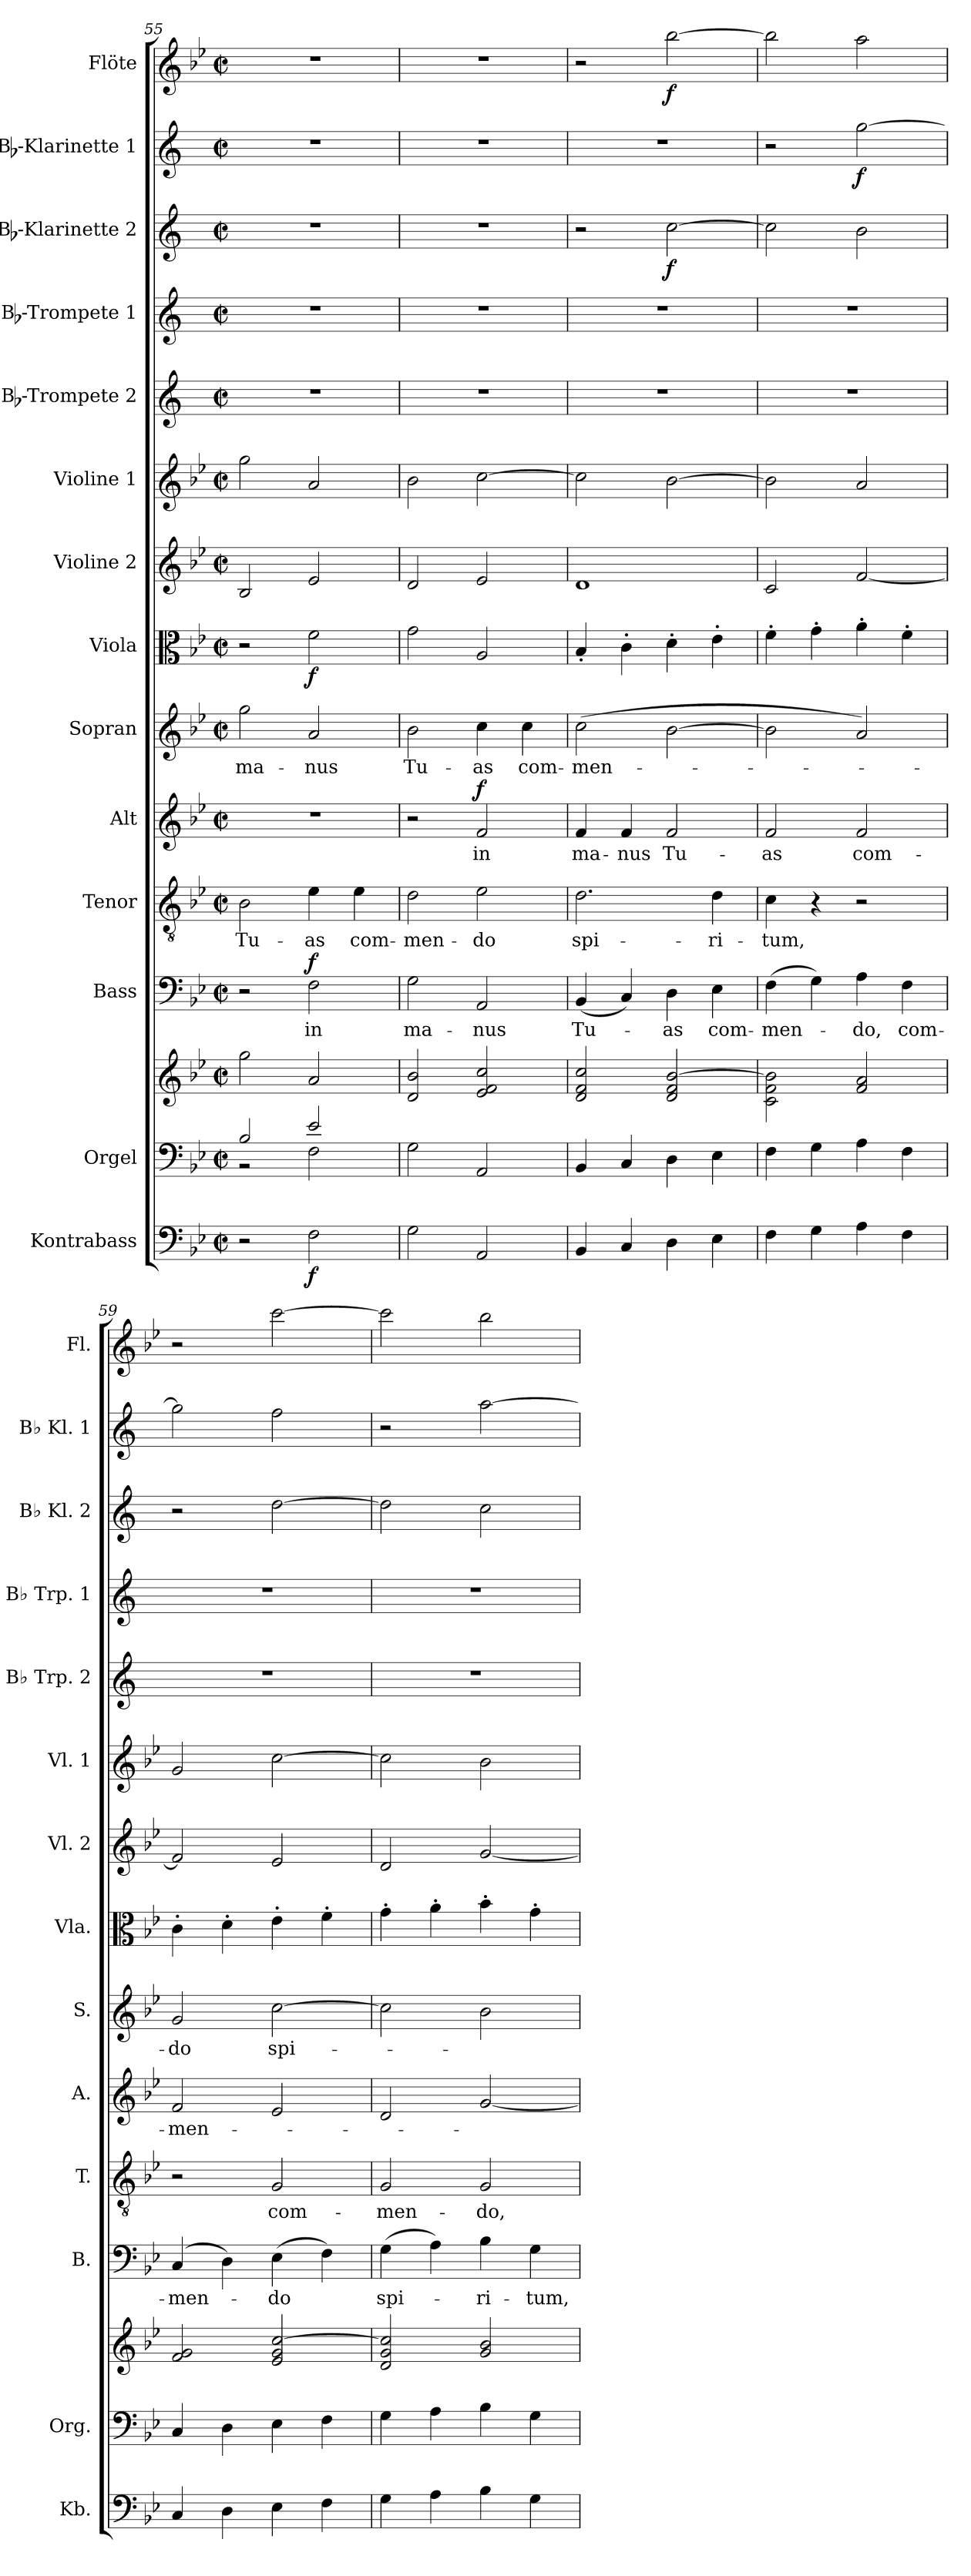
**kern	**dynam	**kern	**kern	**kern	**text	**dynam	**kern	**text	**kern	**text	**dynam	**kern	**text	**kern	**dynam	**kern	**kern	**kern	**kern	**kern	**dynam	**kern	**dynam	**kern	**dynam
*part14	*part14	*part13	*part13	*part12	*part12	*part12	*part11	*part11	*part10	*part10	*part10	*part9	*part9	*part8	*part8	*part7	*part6	*part5	*part4	*part3	*part3	*part2	*part2	*part1	*part1
*staff15	*staff15	*staff14	*staff13	*staff12	*staff12	*staff12	*staff11	*staff11	*staff10	*staff10	*staff10	*staff9	*staff9	*staff8	*staff8	*staff7	*staff6	*staff5	*staff4	*staff3	*staff3	*staff2	*staff2	*staff1	*staff1
*I"Kontrabass	*	*I"Orgel	*	*I"Bass	*	*	*I"Tenor	*	*I"Alt	*	*	*I"Sopran	*	*I"Viola	*	*I"Violine 2	*I"Violine 1	*I"Bb-Trompete 2	*I"Bb-Trompete 1	*I"Bb-Klarinette 2	*	*I"Bb-Klarinette 1	*	*I"Flöte	*
*I'Kb.	*	*I'Org.	*	*I'B.	*	*	*I'T.	*	*I'A.	*	*	*I'S.	*	*I'Vla.	*	*I'Vl. 2	*I'Vl. 1	*I'Bb Trp. 2	*I'Bb Trp. 1	*I'Bb Kl. 2	*	*I'Bb Kl. 1	*	*I'Fl.	*
*clefF4	*	*clefF4	*clefG2	*clefF4	*	*	*clefGv2	*	*clefG2	*	*	*clefG2	*	*clefC3	*	*clefG2	*clefG2	*clefG2	*clefG2	*clefG2	*	*clefG2	*	*clefG2	*
*ITrd7c12	*	*	*	*	*	*	*	*	*	*	*	*	*	*	*	*	*	*ITrd1c2	*ITrd1c2	*ITrd1c2	*	*ITrd1c2	*	*	*
*k[b-e-]	*	*k[b-e-]	*k[b-e-]	*k[b-e-]	*	*	*k[b-e-]	*	*k[b-e-]	*	*	*k[b-e-]	*	*k[b-e-]	*	*k[b-e-]	*k[b-e-]	*k[b-e-]	*k[b-e-]	*k[b-e-]	*	*k[b-e-]	*	*k[b-e-]	*
*B-:	*	*B-:	*B-:	*B-:	*	*	*B-:	*	*B-:	*	*	*B-:	*	*B-:	*	*B-:	*B-:	*B-:	*B-:	*B-:	*	*B-:	*	*B-:	*
*M2/2	*	*M2/2	*M2/2	*M2/2	*	*	*M2/2	*	*M2/2	*	*	*M2/2	*	*M2/2	*	*M2/2	*M2/2	*M2/2	*M2/2	*M2/2	*	*M2/2	*	*M2/2	*
*met(c|)	*	*met(c|)	*met(c|)	*met(c|)	*	*	*met(c|)	*	*met(c|)	*	*	*met(c|)	*	*met(c|)	*	*met(c|)	*met(c|)	*met(c|)	*met(c|)	*met(c|)	*	*met(c|)	*	*met(c|)	*
=55	=55	=55	=55	=55	=55	=55	=55	=55	=55	=55	=55	=55	=55	=55	=55	=55	=55	=55	=55	=55	=55	=55	=55	=55	=55
*	*	*^	*	*	*	*	*	*	*	*	*	*	*	*	*	*	*	*	*	*	*	*	*	*	*
!	!	!	!	!	!	!	!	!	!LO:LY:b	!	!	!	!	!LO:LY:b	!	!	!	!	!	!	!	!	!	!	!	!
2r	.	2B-/	2r	2gg\	2r	.	.	2B-\	Tu-	1r	.	.	2gg\	ma-	2r	.	2B-/	2gg\	1r	1r	1r	.	1r	.	1r	.
!	!LO:DY:b	!	!	!	!	!LO:LY:b	!LO:DY:a	!	!LO:LY:b	!	!	!	!	!LO:LY:b	!	!LO:DY:b	!	!	!	!	!	!	!	!	!	!
2FF\	f	2e-/	2F\	2a/	2F\	in	f	4e-\	-as	.	.	.	2a/	-nus	2f\	f	2e-/	2a/	.	.	.	.	.	.	.	.
!	!	!	!	!	!	!	!	!	!LO:LY:b	!	!	!	!	!	!	!	!	!	!	!	!	!	!	!	!	!
.	.	.	.	.	.	.	.	4e-\	com-	.	.	.	.	.	.	.	.	.	.	.	.	.	.	.	.	.
*	*	*v	*v	*	*	*	*	*	*	*	*	*	*	*	*	*	*	*	*	*	*	*	*	*	*	*
=56	=56	=56	=56	=56	=56	=56	=56	=56	=56	=56	=56	=56	=56	=56	=56	=56	=56	=56	=56	=56	=56	=56	=56	=56	=56
!	!	!	!	!	!LO:LY:b	!	!	!LO:LY:b	!	!	!	!	!LO:LY:b	!	!	!	!	!	!	!	!	!	!	!	!
2GG\	.	2G\	2d/ 2b-/	2G\	ma-	.	2d\	-men-	2r	.	.	2b-\	Tu-	2g\	.	2d/	2b-\	1r	1r	1r	.	1r	.	1r	.
!	!	!	!	!	!LO:LY:b	!	!	!LO:LY:b	!	!LO:LY:b	!LO:DY:a	!	!LO:LY:b	!	!	!	!	!	!	!	!	!	!	!	!
2AAA/	.	2AA/	2e-/ 2f/ 2cc/	2AA/	-nus	.	2e-\	-do	2f/	in	f	4cc\	-as	2A/	.	2e-/	[2cc\	.	.	.	.	.	.	.	.
!	!	!	!	!	!	!	!	!	!	!	!	!	!LO:LY:b	!	!	!	!	!	!	!	!	!	!	!	!
.	.	.	.	.	.	.	.	.	.	.	.	4cc\	com-	.	.	.	.	.	.	.	.	.	.	.	.
=57	=57	=57	=57	=57	=57	=57	=57	=57	=57	=57	=57	=57	=57	=57	=57	=57	=57	=57	=57	=57	=57	=57	=57	=57	=57
!	!	!	!	!	!LO:LY:b	!	!	!LO:LY:b	!	!LO:LY:b	!	!	!LO:LY:b	!	!	!	!	!	!	!	!	!	!	!	!
4BBB-/	.	4BB-/	2d/ 2f/ 2cc/	(<4BB-/	Tu-	.	2.d\	spi-	4f/	ma-	.	(>2cc\	-men-	4B-'</	.	1d	2cc\]	1r	1r	2r	.	1r	.	2r	.
!	!	!	!	!	!	!	!	!	!	!LO:LY:b	!	!	!	!	!	!	!	!	!	!	!	!	!	!	!
4CC/	.	4C/	.	4C/)	.	.	.	.	4f/	-nus	.	.	.	4c'>\	.	.	.	.	.	.	.	.	.	.	.
!	!	!	!	!	!LO:LY:b	!	!	!	!	!LO:LY:b	!	!	!	!	!	!	!	!	!	!	!LO:DY:b	!	!	!	!LO:DY:b
4DD\	.	4D\	2d/ 2f/ [>2b-/	4D\	-as	.	.	.	2f/	Tu-	.	[2b-\	.	4d'>\	.	.	[2b-\	.	.	[2b-\	f	.	.	[2bb-\	f
!	!	!	!	!	!LO:LY:b	!	!	!LO:LY:b	!	!	!	!	!	!	!	!	!	!	!	!	!	!	!	!	!
4EE-\	.	4E-\	.	4E-\	com-	.	4d\	-ri-	.	.	.	.	.	4e-'>\	.	.	.	.	.	.	.	.	.	.	.
!!LO:PB:g=z
=58	=58	=58	=58	=58	=58	=58	=58	=58	=58	=58	=58	=58	=58	=58	=58	=58	=58	=58	=58	=58	=58	=58	=58	=58	=58
!	!	!	!	!	!LO:LY:b	!	!	!LO:LY:b	!	!LO:LY:b	!	!	!	!	!	!	!	!	!	!	!	!	!	!	!
4FF\	.	4F\	2c\ 2f\ 2b-\]	(>4F\	-men-	.	4c\	-tum,	2f/	-as	.	2b-\]	.	4f'>\	.	2c/	2b-\]	1r	1r	2b-\]	.	2r	.	2bb-\]	.
4GG\	.	4G\	.	4G\)	.	.	4r	.	.	.	.	.	.	4g'>\	.	.	.	.	.	.	.	.	.	.	.
!	!	!	!	!	!LO:LY:b	!	!	!	!	!LO:LY:b	!	!	!	!	!	!	!	!	!	!	!	!	!LO:DY:b	!	!
4AA\	.	4A\	2f/ 2a/	4A\	-do,	.	2r	.	2f/	com-	.	2a/)	.	4a'>\	.	[2f/	2a/	.	.	2a\	.	[2ff\	f	2aa\	.
!	!	!	!	!	!LO:LY:b	!	!	!	!	!	!	!	!	!	!	!	!	!	!	!	!	!	!	!	!
4FF\	.	4F\	.	4F\	com-	.	.	.	.	.	.	.	.	4f'>\	.	.	.	.	.	.	.	.	.	.	.
=59	=59	=59	=59	=59	=59	=59	=59	=59	=59	=59	=59	=59	=59	=59	=59	=59	=59	=59	=59	=59	=59	=59	=59	=59	=59
!	!	!	!	!	!LO:LY:b	!	!	!	!	!LO:LY:b	!	!	!LO:LY:b	!	!	!	!	!	!	!	!	!	!	!	!
4CC/	.	4C/	2f/ 2g/	(4C/	-men-	.	2r	.	2f/	-men-	.	2g/	-do	4c'>\	.	2f/]	2g/	1r	1r	2r	.	2ff\]	.	2r	.
4DD\	.	4D\	.	4D\)	.	.	.	.	.	.	.	.	.	4d'>\	.	.	.	.	.	.	.	.	.	.	.
!	!	!	!	!	!LO:LY:b	!	!	!LO:LY:b	!	!	!	!	!LO:LY:b	!	!	!	!	!	!	!	!	!	!	!	!
4EE-\	.	4E-\	2e-/ 2g/ [>2cc/	(>4E-\	-do	.	2G/	com-	2e-/	.	.	[2cc\	spi-	4e-'>\	.	2e-/	[2cc\	.	.	[2cc\	.	2ee-\	.	[2ccc\	.
4FF\	.	4F\	.	4F\)	.	.	.	.	.	.	.	.	.	4f'>\	.	.	.	.	.	.	.	.	.	.	.
=60	=60	=60	=60	=60	=60	=60	=60	=60	=60	=60	=60	=60	=60	=60	=60	=60	=60	=60	=60	=60	=60	=60	=60	=60	=60
!	!	!	!	!	!LO:LY:b	!	!	!LO:LY:b	!	!	!	!	!	!	!	!	!	!	!	!	!	!	!	!	!
4GG\	.	4G\	2d/ 2g/ 2cc/]	(>4G\	spi-	.	2G/	-men-	2d/	.	.	2cc\]	.	4g'>\	.	2d/	2cc\]	1r	1r	2cc\]	.	2r	.	2ccc\]	.
4AA\	.	4A\	.	4A\)	.	.	.	.	.	.	.	.	.	4a'>\	.	.	.	.	.	.	.	.	.	.	.
!	!	!	!	!	!LO:LY:b	!	!	!LO:LY:b	!	!	!	!	!	!	!	!	!	!	!	!	!	!	!	!	!
4BB-\	.	4B-\	2g/ 2b-/	4B-\	-ri-	.	2G/	-do,	[2g/	.	.	2b-\	.	4b-'>\	.	[2g/	2b-\	.	.	2b-\	.	[2gg\	.	2bb-\	.
!	!	!	!	!	!LO:LY:b	!	!	!	!	!	!	!	!	!	!	!	!	!	!	!	!	!	!	!	!
4GG\	.	4G\	.	4G\	-tum,	.	.	.	.	.	.	.	.	4g'>\	.	.	.	.	.	.	.	.	.	.	.
=	=	=	=	=	=	=	=	=	=	=	=	=	=	=	=	=	=	=	=	=	=	=	=	=	=
*-	*-	*-	*-	*-	*-	*-	*-	*-	*-	*-	*-	*-	*-	*-	*-	*-	*-	*-	*-	*-	*-	*-	*-	*-	*-
